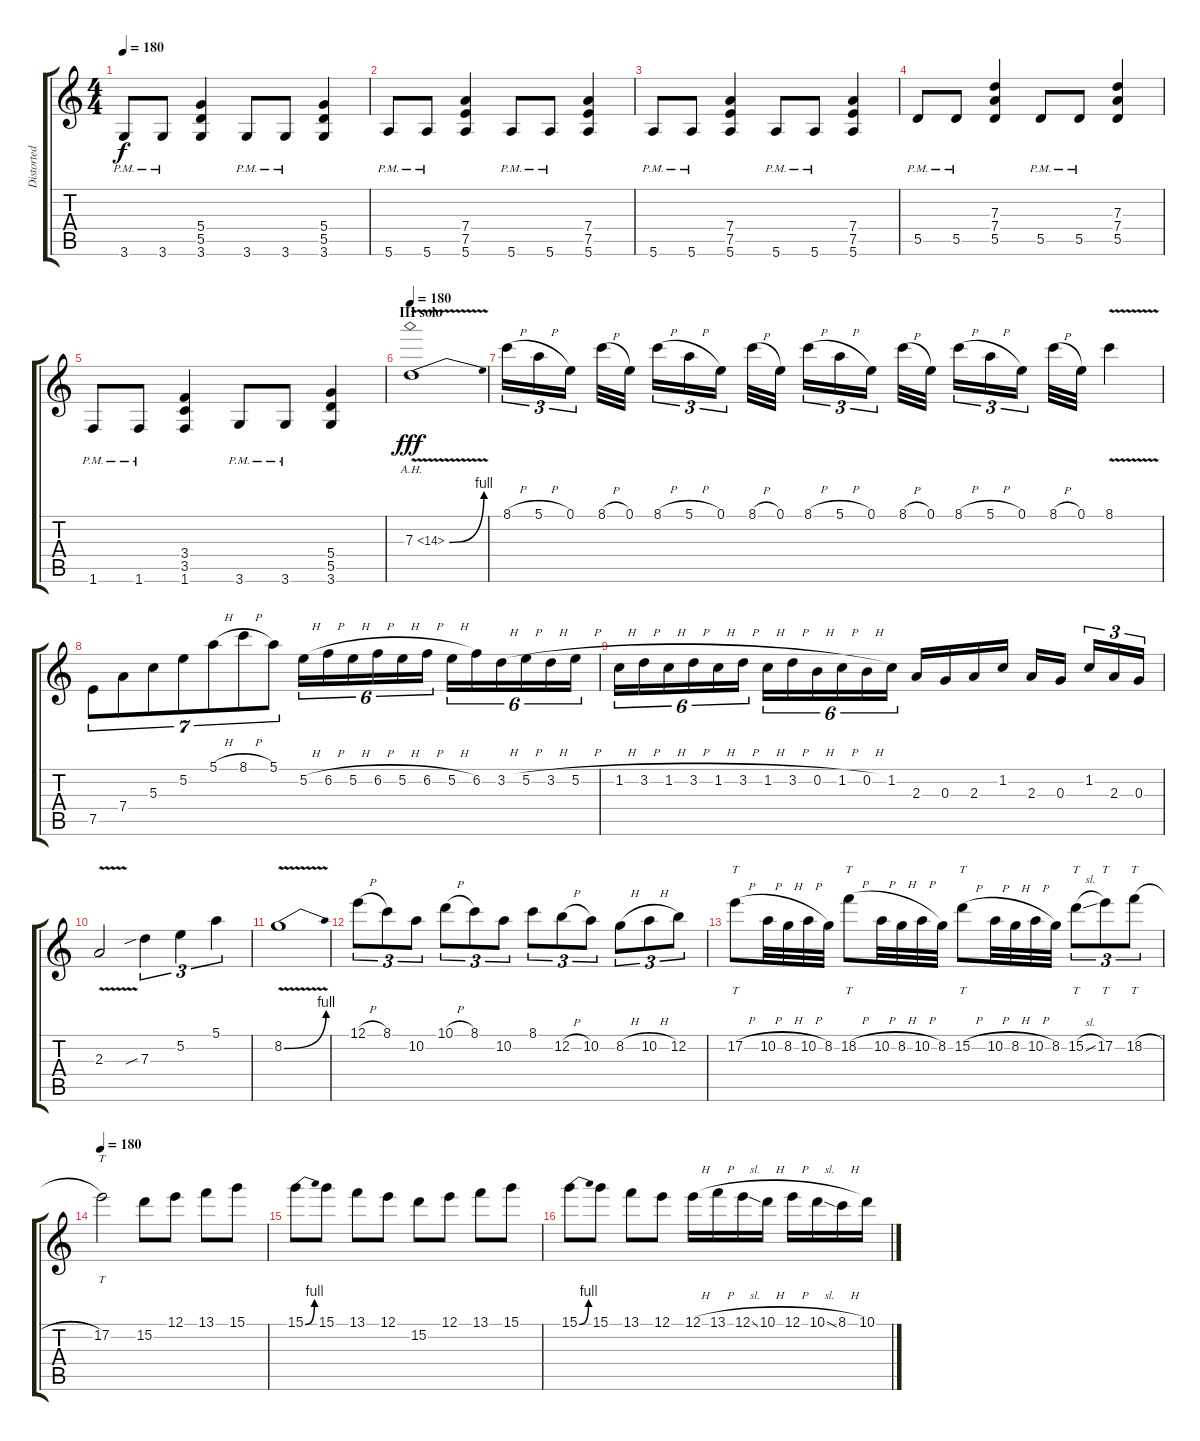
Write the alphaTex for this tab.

\track ("Distorted Gtr 3" "Distorted ") {instrument acousticguitarnylon}
\staff {score tabs}
\tuning (E4 B3 G3 D3 A2 E2) {hide}
\ts (4 4)
\tempo 180
\clef g2
\ks aminor
3.6{pm}.8{dy f} 3.6{pm}.8 (5.4 5.5 3.6).4 3.6{pm}.8 3.6{pm}.8 (5.4 5.5 3.6).4 |
5.6{pm}.8 5.6{pm}.8 (7.4 7.5 5.6).4 5.6{pm}.8 5.6{pm}.8 (7.4 7.5 5.6).4 |
5.6{pm}.8 5.6{pm}.8 (7.4 7.5 5.6).4 5.6{pm}.8 5.6{pm}.8 (7.4 7.5 5.6).4 |
5.5{pm}.8 5.5{pm}.8 (7.3 7.4 5.5).4 5.5{pm}.8 5.5{pm}.8 (7.3 7.4 5.5).4 |
1.6{pm}.8 1.6{pm}.8 (3.4 3.5 1.6).4 3.6{pm}.8 3.6{pm}.8 (5.4 5.5 3.6).4 |
\section ("" "III solo")
\tempo 180
7.3{be (bend 0 0 60 4) ah 7 v}.1{dy fff} |
8.1{h}.16{tu (3 2)} 5.1{h}.16{tu (3 2)} 0.1.16{tu (3 2)} 8.1{h}.32 0.1.32 8.1{h}.16{tu (3 2)} 5.1{h}.16{tu (3 2)} 0.1.16{tu (3 2)} 8.1{h}.32 0.1.32 8.1{h}.16{tu (3 2)} 5.1{h}.16{tu (3 2)} 0.1.16{tu (3 2)} 8.1{h}.32 0.1.32 8.1{h}.16{tu (3 2)} 5.1{h}.16{tu (3 2)} 0.1.16{tu (3 2)} 8.1{h}.32 0.1.32 8.1{v}.4 |
7.5.8{tu (7 4)} 7.4.8{tu (7 4)} 5.3.8{tu (7 4)} 5.2.8{tu (7 4)} 5.1{h}.8{tu (7 4)} 8.1{h}.8{tu (7 4)} 5.1.8{tu (7 4)} 5.2{h}.16{tu (6 4)} 6.2{h}.16{tu (6 4)} 5.2{h}.16{tu (6 4)} 6.2{h}.16{tu (6 4)} 5.2{h}.16{tu (6 4)} 6.2{h}.16{tu (6 4)} 5.2{h}.16{tu (6 4)} 6.2.16{tu (6 4)} 3.2{h}.16{tu (6 4)} 5.2{h}.16{tu (6 4)} 3.2{h}.16{tu (6 4)} 5.2{h}.16{tu (6 4)} |
1.2{h}.16{tu (6 4)} 3.2{h}.16{tu (6 4)} 1.2{h}.16{tu (6 4)} 3.2{h}.16{tu (6 4)} 1.2{h}.16{tu (6 4)} 3.2{h}.16{tu (6 4)} 1.2{h}.16{tu (6 4)} 3.2{h}.16{tu (6 4)} 0.2{h}.16{tu (6 4)} 1.2{h}.16{tu (6 4)} 0.2{h}.16{tu (6 4)} 1.2.16{tu (6 4)} 2.3.16 0.3.16 2.3.16 1.2.16 2.3.16 0.3.16 1.2.16{tu (3 2)} 2.3.16{tu (3 2)} 0.3.16{tu (3 2)} |
2.3{v}.2 7.3{sib}.4{tu (3 2)} 5.2.4{tu (3 2)} 5.1.4{tu (3 2)} |
8.2{be (bend 0 0 60 4) v}.1 |
12.1{h}.8{tu (3 2)} 8.1.8{tu (3 2)} 10.2.8{tu (3 2)} 10.1{h}.8{tu (3 2)} 8.1.8{tu (3 2)} 10.2.8{tu (3 2)} 8.1.8{tu (3 2)} 12.2{h}.8{tu (3 2)} 10.2.8{tu (3 2)} 8.2{h}.8{tu (3 2)} 10.2{h}.8{tu (3 2)} 12.2.8{tu (3 2)} |
17.2{h}.8{tt} 10.2{h}.32 8.2{h}.32 10.2{h}.32 8.2.32 18.2{h}.8{tt} 10.2{h}.32 8.2{h}.32 10.2{h}.32 8.2.32 15.2{h}.8{tt} 10.2{h}.32 8.2{h}.32 10.2{h}.32 8.2.32 15.2{sl}.8{tt tu (3 2)} 17.2.8{tt tu (3 2)} 18.2{h}.8{tt tu (3 2)} |
\tempo 180
17.2.2{tt} 15.2.8 12.1.8 13.1.8 15.1.8 |
15.1{be (bend 0 0 60 4)}.8 15.1.8 13.1.8 12.1.8 15.2.8 12.1.8 13.1.8 15.1.8 |
15.1{be (bend 0 0 60 4)}.8 15.1.8 13.1.8 12.1.8 12.1{h}.16 13.1{h}.16 12.1{sl}.16 10.1{h}.16 12.1{h}.16 10.1{sl}.16 8.1{h}.16 10.1{h}.16
